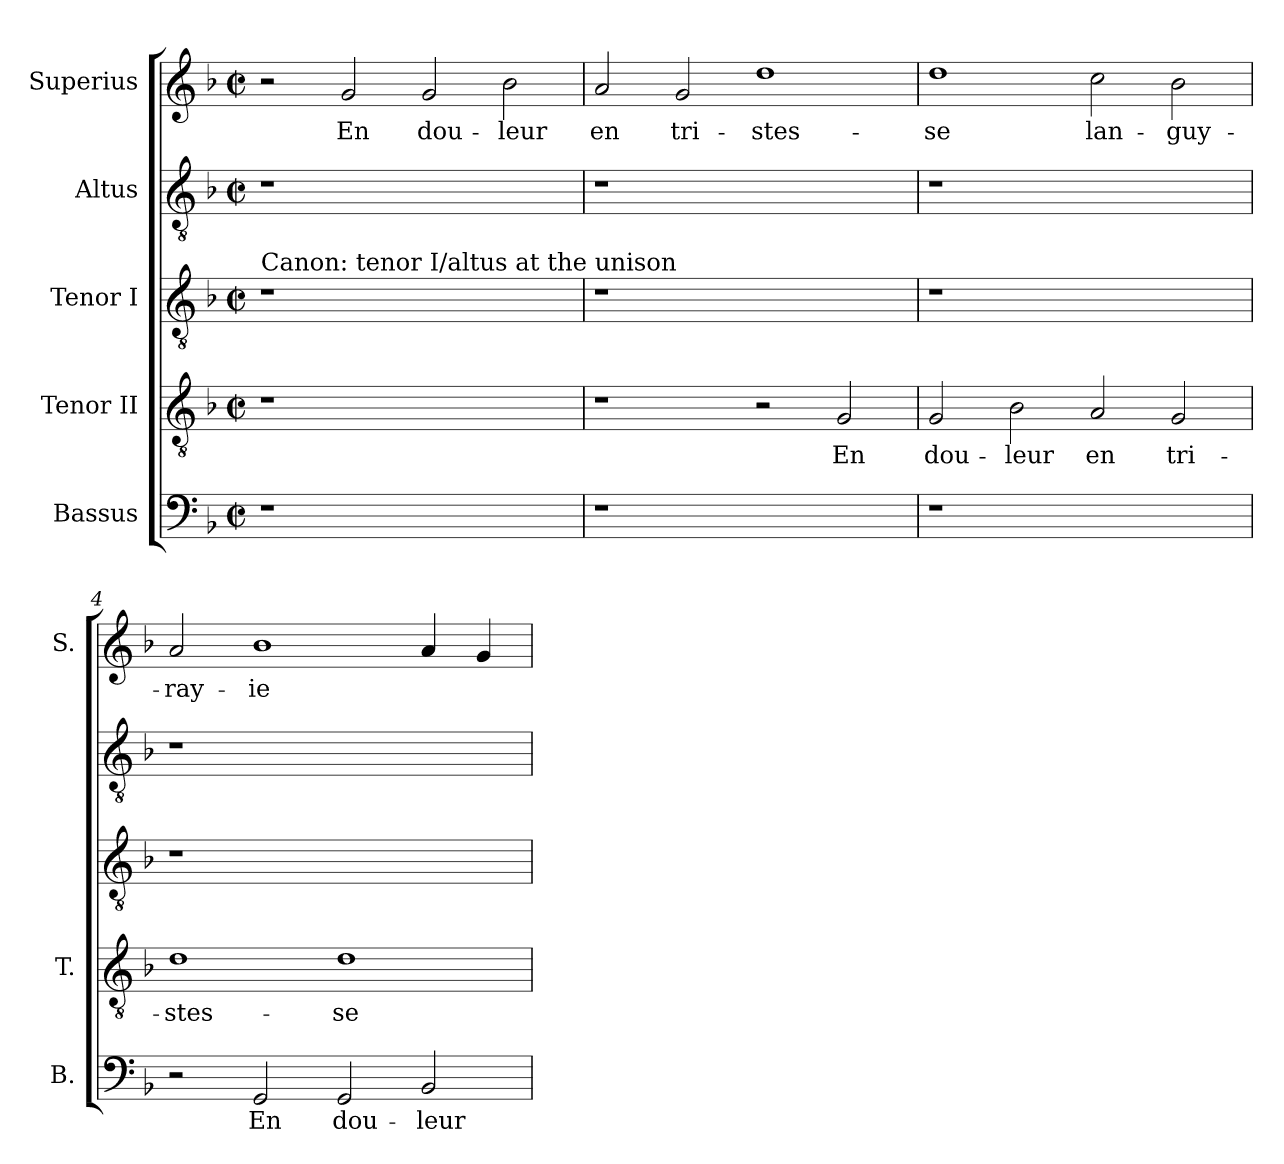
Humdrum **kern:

**kern	**text	**kern	**text	**kern	**kern	**kern	**text
*part5	*part5	*part4	*part4	*part3	*part2	*part1	*part1
*staff5	*staff5	*staff4	*staff4	*staff3	*staff2	*staff1	*staff1
*I"Bassus	*	*I"Tenor II	*	*I"Tenor I	*I"Altus	*I"Superius	*
*I'B.	*	*I'T.	*	*	*	*I'S.	*
!!LO:PB:g=z
*clefF4	*	*clefGv2	*	*clefGv2	*clefGv2	*clefG2	*
*	*	*ITrd7c12	*	*ITrd7c12	*ITrd7c12	*	*
*k[b-]	*	*k[b-]	*	*k[b-]	*k[b-]	*k[b-]	*
*F:	*	*F:	*	*F:	*F:	*F:	*
*M2/2	*	*M2/2	*	*M2/2	*M2/2	*M2/2	*
*met(c|)	*	*met(c|)	*	*met(c|)	*met(c|)	*met(c|)	*
=1	=1	=1	=1	=1	=1	=1	=1
!	!	!	!	!LO:TX:a:t=Canon&colon; tenor I/altus at the unison	!	!	!
!LO:N:vis=1	!	!LO:N:vis=1	!	!LO:N:vis=1	!LO:N:vis=1	!	!
1r	.	1r	.	1r	1r	2r	.
!	!	!	!	!	!	!	!LO:LY:b:color=#000000
.	.	.	.	.	.	2gi/	En
!	!	!	!	!	!	!	!LO:LY:b:color=#000000
1ryy	.	1ryy	.	1ryy	1ryy	2gi/	dou-
!	!	!	!	!	!	!	!LO:LY:b:color=#000000
.	.	.	.	.	.	2b-i\	-leur
=2	=2	=2	=2	=2	=2	=2	=2
!LO:N:vis=1	!	!	!	!LO:N:vis=1	!LO:N:vis=1	!	!
!	!	!	!	!	!	!	!LO:LY:b:color=#000000
1r	.	1r	.	1r	1r	2ai/	en
!	!	!	!	!	!	!	!LO:LY:b:color=#000000
.	.	.	.	.	.	2gi/	tri-
!	!	!	!	!	!	!	!LO:LY:b:color=#000000
1ryy	.	2r	.	1ryy	1ryy	1ddi	-stes-
!	!	!	!LO:LY:b:color=#000000	!	!	!	!
.	.	2GGi/	En	.	.	.	.
=3	=3	=3	=3	=3	=3	=3	=3
!LO:N:vis=1	!	!	!	!	!	!	!
!	!	!	!LO:LY:b:color=#000000	!LO:N:vis=1	!LO:N:vis=1	!	!
!	!	!	!	!	!	!	!LO:LY:b:color=#000000
1r	.	2GGi/	dou-	1r	1r	1ddi	-se
!	!	!	!LO:LY:b:color=#000000	!	!	!	!
.	.	2BB-i\	-leur	.	.	.	.
!	!	!	!LO:LY:b:color=#000000	!	!	!	!
!	!	!	!	!	!	!	!LO:LY:b:color=#000000
1ryy	.	2AAi/	en	1ryy	1ryy	2cci\	lan-
!	!	!	!LO:LY:b:color=#000000	!	!	!	!
!	!	!	!	!	!	!	!LO:LY:b:color=#000000
.	.	2GGi/	tri-	.	.	2b-i\	-guy-
=4	=4	=4	=4	=4	=4	=4	=4
!	!	!	!LO:LY:b:color=#000000	!LO:N:vis=1	!LO:N:vis=1	!	!
!	!	!	!	!	!	!	!LO:LY:b:color=#000000
2r	.	1Di	-stes-	1r	1r	2ai/	-ray-
!	!LO:LY:b:color=#000000	!	!	!	!	!	!
!	!	!	!	!	!	!	!LO:LY:b:color=#000000
2GGi/	En	.	.	.	.	1b-i	-ie
!	!LO:LY:b:color=#000000	!	!	!	!	!	!
!	!	!	!LO:LY:b:color=#000000	!	!	!	!
2GGi/	dou-	1Di	-se	1ryy	1ryy	.	.
!	!LO:LY:b:color=#000000	!	!	!	!	!	!
2BB-i/	-leur	.	.	.	.	4ai/	.
.	.	.	.	.	.	4gi/	.
=	=	=	=	=	=	=	=
*-	*-	*-	*-	*-	*-	*-	*-
